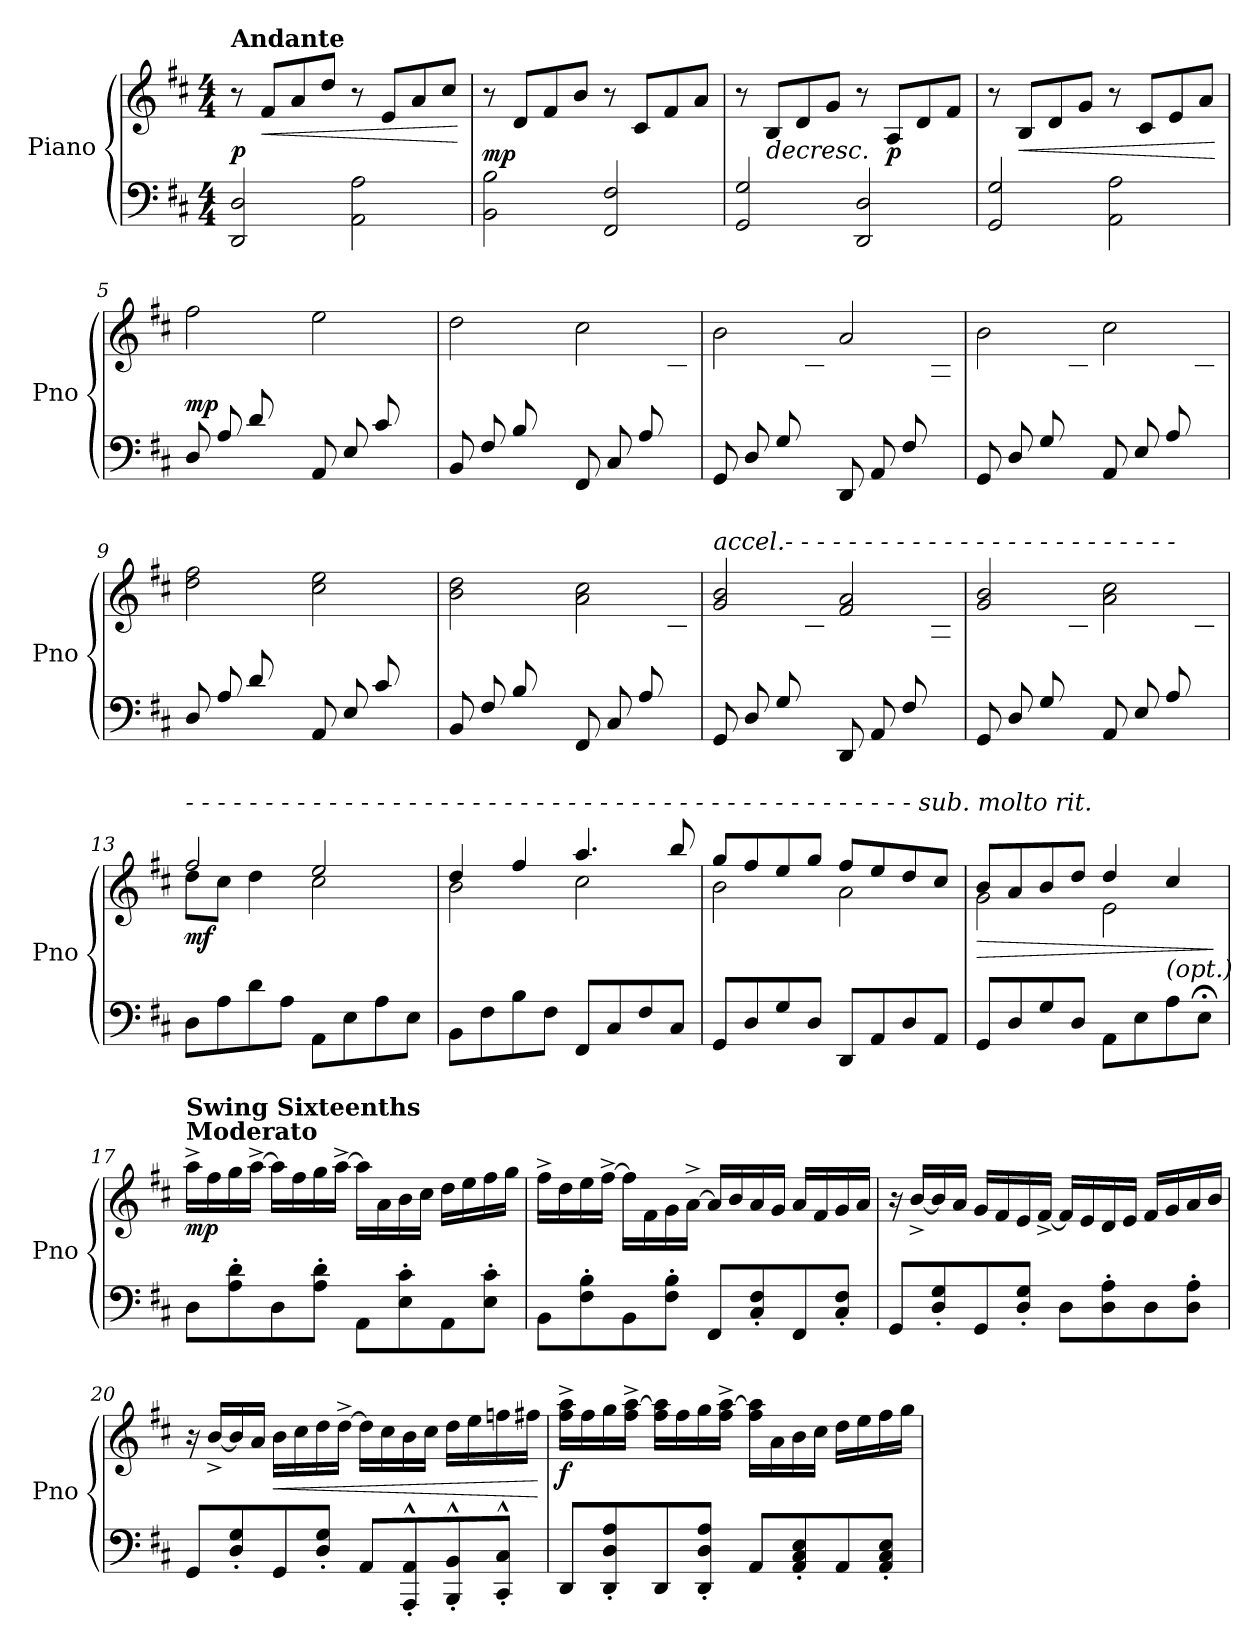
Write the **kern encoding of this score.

**kern	**kern	**dynam
*part1	*part1	*part1
*staff2	*staff1	*staff1/2
*I"Piano	*	*
*I'Pno	*	*
*clefF4	*clefG2	*
*k[f#c#]	*k[f#c#]	*
*M4/4	*M4/4	*
=1	=1	=1
!	!LO:TX:a:B:t=Andante	!
!	!	!LO:DY:a=2
2DD/ 2D/	8r	p
!	!	!LO:HP:b
.	8f#/L	<
.	8a/	.
.	8dd/J	.
2AA\ 2A\	8r	.
.	8e/L	.
.	8a/	.
.	8cc#/J	.
.	.	[
=2	=2	=2
!	!	!LO:DY:a=2
2BB\ 2B\	8r	mp
.	8d/L	.
.	8f#/	.
.	8b/J	.
2FF#/ 2F#/	8r	.
.	8c#/L	.
.	8f#/	.
.	8a/J	.
=3	=3	=3
2GG/ 2G/	8r	.
!	!	!LO:HP:b
.	8B/L	>
.	8d/	.
.	8g/J	.
2DD/ 2D/	8r	.
!	!	!LO:DY:b
.	8A/L	p
.	8d/	.
.	8f#/J	.
.	.	]
=4	=4	=4
2GG/ 2G/	8r	.
!	!	!LO:HP:b
.	8B/L	<
.	8d/	.
.	8g/J	.
2AA\ 2A\	8r	.
.	8c#/L	.
.	8e/	.
.	8a/J	.
.	.	[
!!LO:LB:g=z
=5	=5	=5
*	*^	*
!	!	!	!LO:DY:a=2
8D/L	2ff#\	4.ryy	mp
8A/	.	.	.
8d/	.	.	.
8ryy	.	8f#\J	.
8AA/L	2ee\	4.ryy	.
8E/	.	.	.
8c#/	.	.	.
8ryy	.	8e\J	.
=6	=6	=6	=6
8BB/L	2dd\	4.ryy	.
8F#/	.	.	.
8B/	.	.	.
8ryy	.	8d\J	.
8FF#/L	2cc#\	4.ryy	.
8C#/	.	.	.
8A/	.	.	.
8ryy	.	8c#\J	.
=7	=7	=7	=7
8GG/L	2b\	4.ryy	.
8D/	.	.	.
8G/	.	.	.
8ryy	.	8B\J	.
8DD/L	2a/	4.ryy	.
8AA/	.	.	.
8F#/	.	.	.
8ryy	.	8A\J	.
=8	=8	=8	=8
8GG/L	2b\	4.ryy	.
8D/	.	.	.
8G/	.	.	.
8ryy	.	8B\J	.
8AA/L	2cc#\	4.ryy	.
8E/	.	.	.
8A/	.	.	.
8ryy	.	8c#\J	.
!!LO:LB:g=z	!!
=9	=9	=9	=9
8D/L	2dd\ 2ff#\	4.ryy	.
8A/	.	.	.
8d/	.	.	.
8ryy	.	8f#\J	.
8AA/L	2cc#\ 2ee\	4.ryy	.
8E/	.	.	.
8c#/	.	.	.
8ryy	.	8e\J	.
=10	=10	=10	=10
8BB/L	2b\ 2dd\	4.ryy	.
8F#/	.	.	.
8B/	.	.	.
8ryy	.	8d\J	.
8FF#/L	2a\ 2cc#\	4.ryy	.
8C#/	.	.	.
8A/	.	.	.
8ryy	.	8c#\J	.
=11	=11	=11	=11
*	*MM75	*	*
!	!LO:TX:a:i:t=accel.-  -  -  -  -  -  -  -  -  -  -  -  -  -  -  -  -  -  -  -  -  -  -  -  -	!	!
8GG/L	2g/ 2b/	4.ryy	.
8D/	.	.	.
8G/	.	.	.
8ryy	.	8B\J	.
8DD/L	2f#/ 2a/	4.ryy	.
8AA/	.	.	.
8F#/	.	.	.
8ryy	.	8A\J	.
=12	=12	=12	=12
8GG/L	2g/ 2b/	4.ryy	.
8D/	.	.	.
8G/	.	.	.
8ryy	.	8B\J	.
8AA/L	2a\ 2cc#\	4.ryy	.
8E/	.	.	.
8A/	.	.	.
8ryy	.	8c#\J	.
!!LO:LB:g=z	!!
=13	=13	=13	=13
*	*MM80	*	*
!	!LO:TX:a:i:t=-  -  -  -  -  -  -  -  -  -  -  -  -  -  -  -  -  -  -  -  -  -  -  -  -  -  -  -  -  -  -  -  -  -  -  -  -  -  -  -  -  -  -  -  -  - sub. molto rit.	!	!
!	!	!	!LO:DY:b
8D\L	2ff#/	8dd\L	mf
8A\	.	8cc#\J	.
8d\	.	4dd\	.
8A\J	.	.	.
8AA\L	2ee/	2cc#\	.
8E\	.	.	.
8A\	.	.	.
8E\J	.	.	.
=14	=14	=14	=14
*	*MM85	*	*
8BB\L	4dd/	2b\	.
8F#\	.	.	.
8B\	4ff#/	.	.
8F#\J	.	.	.
8FF#/L	4.aa/	2cc#\	.
8C#/	.	.	.
8F#/	.	.	.
8C#/J	8bb/	.	.
=15	=15	=15	=15
*	*MM90	*	*
8GG/L	8gg/L	2b\	.
8D/	8ff#/	.	.
8G/	8ee/	.	.
8D/J	8gg/J	.	.
8DD/L	8ff#/L	2a\	.
8AA/	8ee/	.	.
8D/	8dd/	.	.
8AA/J	8cc#/J	.	.
=16	=16	=16	=16
*	*MM95	*	*
!	!	!	!LO:HP:b
8GG/L	8b/L	2g\	>
8D/	8a/	.	.
8G/	8b/	.	.
8D/J	8dd/J	.	.
*	*MM50	*	*
8AA\L	4dd/	2e\	.
8E\	.	.	.
*	*MM35	*	*
!LO:TX:a:i:t=(opt.)	!	!	!
8A\	4cc#/	.	.
8E;<\J	.	.	.
*	*v	*v	*
.	.	]
!!LO:PB:g=z
=17	=17	=17
*	*MM100	*
!	!LO:TX:a:B:t=Moderato	!
!	!LO:TX:a:B:t=Swing Sixteenths	!
!	!	!LO:DY:b
8D\L	16aa^\LL	mp
.	16ff#\	.
8A\' 8d\'	16gg\	.
.	[16aa^\JJ	.
8D\	16aa\LL]	.
.	16ff#\	.
8A\' 8d\'J	16gg\	.
.	[16aa^\JJ	.
8AA\L	16aa\LL]	.
.	16a\	.
8E\' 8c#\'	16b\	.
.	16cc#\JJ	.
8AA\	16dd\LL	.
.	16ee\	.
8E\' 8c#\'J	16ff#\	.
.	16gg\JJ	.
=18	=18	=18
8BB\L	16ff#^\LL	.
.	16dd\	.
8F#\' 8B\'	16ee\	.
.	[16ff#^\JJ	.
8BB\	16ff#\LL]	.
.	16f#\	.
8F#\' 8B\'J	16g\	.
.	[16a^\JJ	.
8FF#/L	16a/LL]	.
.	16b/	.
8C#/' 8F#/'	16a/	.
.	16g/JJ	.
8FF#/	16a/LL	.
.	16f#/	.
8C#/' 8F#/'J	16g/	.
.	16a/JJ	.
!!LO:LB:g=z
=19	=19	=19
8GG/L	16r	.
.	[16b^/LL	.
8D/' 8G/'	16b/]	.
.	16a/JJ	.
8GG/	16g/LL	.
.	16f#/	.
8D/' 8G/'J	16e/	.
.	[16f#^/JJ	.
8D\L	16f#/LL]	.
.	16e/	.
8D\' 8A\'	16d/	.
.	16e/JJ	.
8D\	16f#/LL	.
.	16g/	.
8D\' 8A\'J	16a/	.
.	16b/JJ	.
=20	=20	=20
8GG/L	16r	.
.	[16b^/LL	.
8D/' 8G/'	16b/]	.
.	16a/JJ	.
!	!	!LO:HP:b
8GG/	16b\LL	<
.	16cc#\	.
8D/' 8G/'J	16dd\	.
.	[16dd^\JJ	.
8AA/L	16dd\LL]	.
.	16cc#\	.
8AAA/^^' 8AA/^^'	16b\	.
.	16cc#\JJ	.
8BBB/^^' 8BB/^^'	16dd\LL	.
.	16ee\	.
8CC#/^^' 8C#/^^'J	16ffn\	.
.	16ff#X\JJ	.
.	.	[
!!LO:LB:g=z
=21	=21	=21
!	!	!LO:DY:b
8DD/L	16ff#\^ 16aa\^LL	f
.	16ff#\	.
8DD/' 8D/' 8A/'	16gg\	.
.	16ff#\^ [16aa\^JJ	.
8DD/	16ff#\ 16aa\]LL	.
.	16ff#\	.
8DD/' 8D/' 8A/'J	16gg\	.
.	16ff#\^ [16aa\^JJ	.
8AA/L	16ff#\ 16aa\]LL	.
.	16a\	.
8AA/' 8C#/' 8E/'	16b\	.
.	16cc#\JJ	.
8AA/	16dd\LL	.
.	16ee\	.
8AA/' 8C#/' 8E/'J	16ff#\	.
.	16gg\JJ	.
=	=	=
*-	*-	*-
